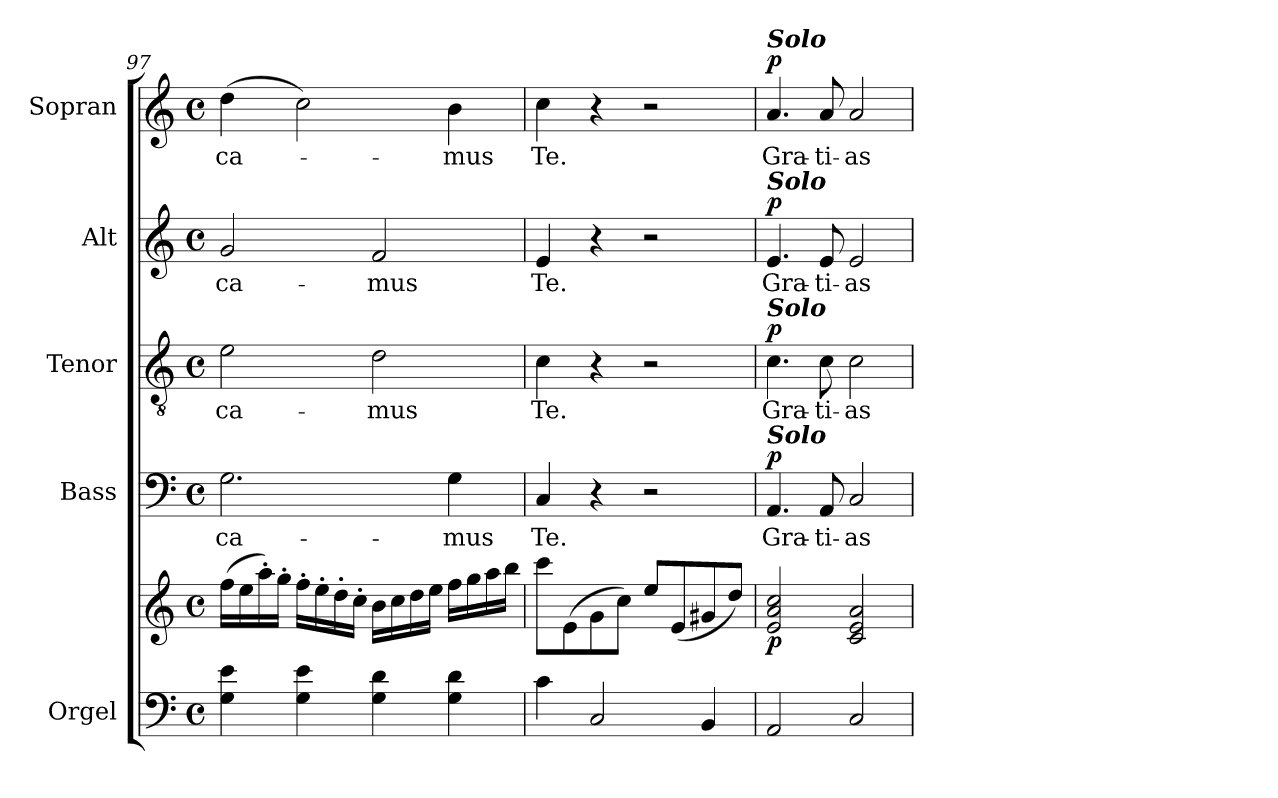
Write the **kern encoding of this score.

**kern	**kern	**dynam	**kern	**text	**dynam	**kern	**text	**dynam	**kern	**text	**dynam	**kern	**text	**dynam
*part5	*part5	*part5	*part4	*part4	*part4	*part3	*part3	*part3	*part2	*part2	*part2	*part1	*part1	*part1
*staff6	*staff5	*staff5/6	*staff4	*staff4	*staff4	*staff3	*staff3	*staff3	*staff2	*staff2	*staff2	*staff1	*staff1	*staff1
*I"Orgel	*	*	*I"Bass	*	*	*I"Tenor	*	*	*I"Alt	*	*	*I"Sopran	*	*
*I'Org.	*	*	*I'B.	*	*	*I'T.	*	*	*I'A.	*	*	*I'S.	*	*
!!LO:PB:g=z
*clefF4	*clefG2	*	*clefF4	*	*	*clefGv2	*	*	*clefG2	*	*	*clefG2	*	*
*k[]	*k[]	*	*k[]	*	*	*k[]	*	*	*k[]	*	*	*k[]	*	*
*C:	*C:	*	*C:	*	*	*C:	*	*	*C:	*	*	*C:	*	*
*M4/4	*M4/4	*	*M4/4	*	*	*M4/4	*	*	*M4/4	*	*	*M4/4	*	*
*met(c)	*met(c)	*	*met(c)	*	*	*met(c)	*	*	*met(c)	*	*	*met(c)	*	*
=97	=97	=97	=97	=97	=97	=97	=97	=97	=97	=97	=97	=97	=97	=97
!	!	!	!	!LO:LY:b	!	!	!LO:LY:b	!	!	!LO:LY:b	!	!	!LO:LY:b	!
4G\ 4e\	(>16ff\LL	.	2.G\	-ca-	.	2e\	-ca-	.	2g/	-ca-	.	(>4dd\	-ca-	.
.	16ee\	.	.	.	.	.	.	.	.	.	.	.	.	.
.	16aa'>\)	.	.	.	.	.	.	.	.	.	.	.	.	.
.	16gg'>\JJ	.	.	.	.	.	.	.	.	.	.	.	.	.
4G\ 4e\	16ff'>\LL	.	.	.	.	.	.	.	.	.	.	2cc\)	.	.
.	16ee'>\	.	.	.	.	.	.	.	.	.	.	.	.	.
.	16dd'>\	.	.	.	.	.	.	.	.	.	.	.	.	.
.	16cc'>\JJ	.	.	.	.	.	.	.	.	.	.	.	.	.
!	!	!	!	!	!	!	!LO:LY:b	!	!	!LO:LY:b	!	!	!	!
4G\ 4d\	16b\LL	.	.	.	.	2d\	-mus	.	2f/	-mus	.	.	.	.
.	16cc\	.	.	.	.	.	.	.	.	.	.	.	.	.
.	16dd\	.	.	.	.	.	.	.	.	.	.	.	.	.
.	16ee\JJ	.	.	.	.	.	.	.	.	.	.	.	.	.
!	!	!	!	!LO:LY:b	!	!	!	!	!	!	!	!	!LO:LY:b	!
4G\ 4d\	16ff\LL	.	4G\	-mus	.	.	.	.	.	.	.	4b\	-mus	.
.	16gg\	.	.	.	.	.	.	.	.	.	.	.	.	.
.	16aa\	.	.	.	.	.	.	.	.	.	.	.	.	.
.	16bb\JJ	.	.	.	.	.	.	.	.	.	.	.	.	.
=98	=98	=98	=98	=98	=98	=98	=98	=98	=98	=98	=98	=98	=98	=98
!	!	!	!	!LO:LY:b	!	!	!LO:LY:b	!	!	!LO:LY:b	!	!	!LO:LY:b	!
4c\	8ccc\L	.	4C/	Te.	.	4c\	Te.	.	4e/	Te.	.	4cc\	Te.	.
.	(>8e\	.	.	.	.	.	.	.	.	.	.	.	.	.
2C/	8g\	.	4r	.	.	4r	.	.	4r	.	.	4r	.	.
.	8cc\J)	.	.	.	.	.	.	.	.	.	.	.	.	.
.	8ee/L	.	2r	.	.	2r	.	.	2r	.	.	2r	.	.
.	(<8e/	.	.	.	.	.	.	.	.	.	.	.	.	.
4BB/	8g#X/	.	.	.	.	.	.	.	.	.	.	.	.	.
.	8dd/J)	.	.	.	.	.	.	.	.	.	.	.	.	.
=99	=99	=99	=99	=99	=99	=99	=99	=99	=99	=99	=99	=99	=99	=99
!	!	!	!	!	!	!	!	!	!	!	!	!LO:TX:a:Bi:t=Solo	!	!
!	!	!	!	!	!	!	!	!	!LO:TX:a:Bi:t=Solo	!	!	!	!	!
!	!	!	!	!	!	!LO:TX:a:Bi:t=Solo	!	!	!	!	!	!	!	!
!	!	!	!LO:TX:a:Bi:t=Solo	!	!	!	!	!	!	!	!	!	!	!
!	!	!LO:DY:b	!	!LO:LY:b	!LO:DY:a	!	!LO:LY:b	!LO:DY:a	!	!LO:LY:b	!LO:DY:a	!	!LO:LY:b	!LO:DY:a
2AA/	2e/ 2a/ 2cc/	p	4.AA/	Gra-	p	4.c\	Gra-	p	4.e/	Gra-	p	4.a/	Gra-	p
!	!	!	!	!LO:LY:b	!	!	!LO:LY:b	!	!	!LO:LY:b	!	!	!LO:LY:b	!
.	.	.	8AA/	-ti-	.	8c\	-ti-	.	8e/	-ti-	.	8a/	-ti-	.
!	!	!	!	!LO:LY:b	!	!	!LO:LY:b	!	!	!LO:LY:b	!	!	!LO:LY:b	!
2C/	2c/ 2e/ 2a/	.	2C/	-as	.	2c\	-as	.	2e/	-as	.	2a/	-as	.
=	=	=	=	=	=	=	=	=	=	=	=	=	=	=
*-	*-	*-	*-	*-	*-	*-	*-	*-	*-	*-	*-	*-	*-	*-
